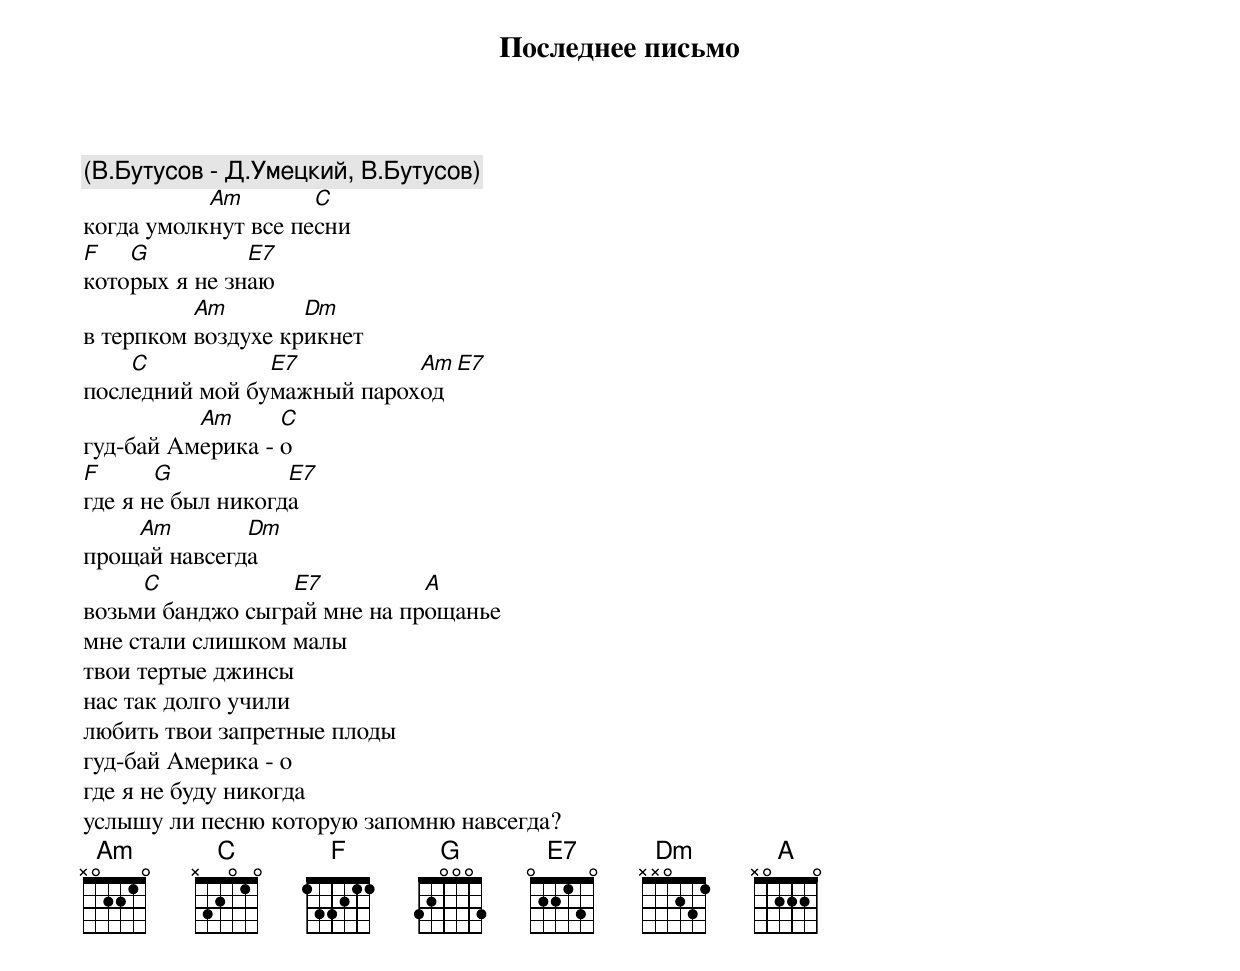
Последнее письмо

(В.Бутусов - Д.Умецкий, В.Бутусов)
           Am        C
когда умолкнут все песни
F   G          E7
которых я не знаю
          Am        Dm
в терпком воздухе крикнет
    C           E7          Am    E7
последний мой бумажный пароход
          Am      C
гуд-бай Америка - о
F      G           E7
где я не был никогда
    Am        Dm
прощай навсегда
     C            E7          A
возьми банджо сыграй мне на прощанье
мне стали слишком малы
твои тертые джинсы
нас так долго учили
любить твои запретные плоды
гуд-бай Америка - о
где я не буду никогда
услышу ли песню которую запомню навсегда?
